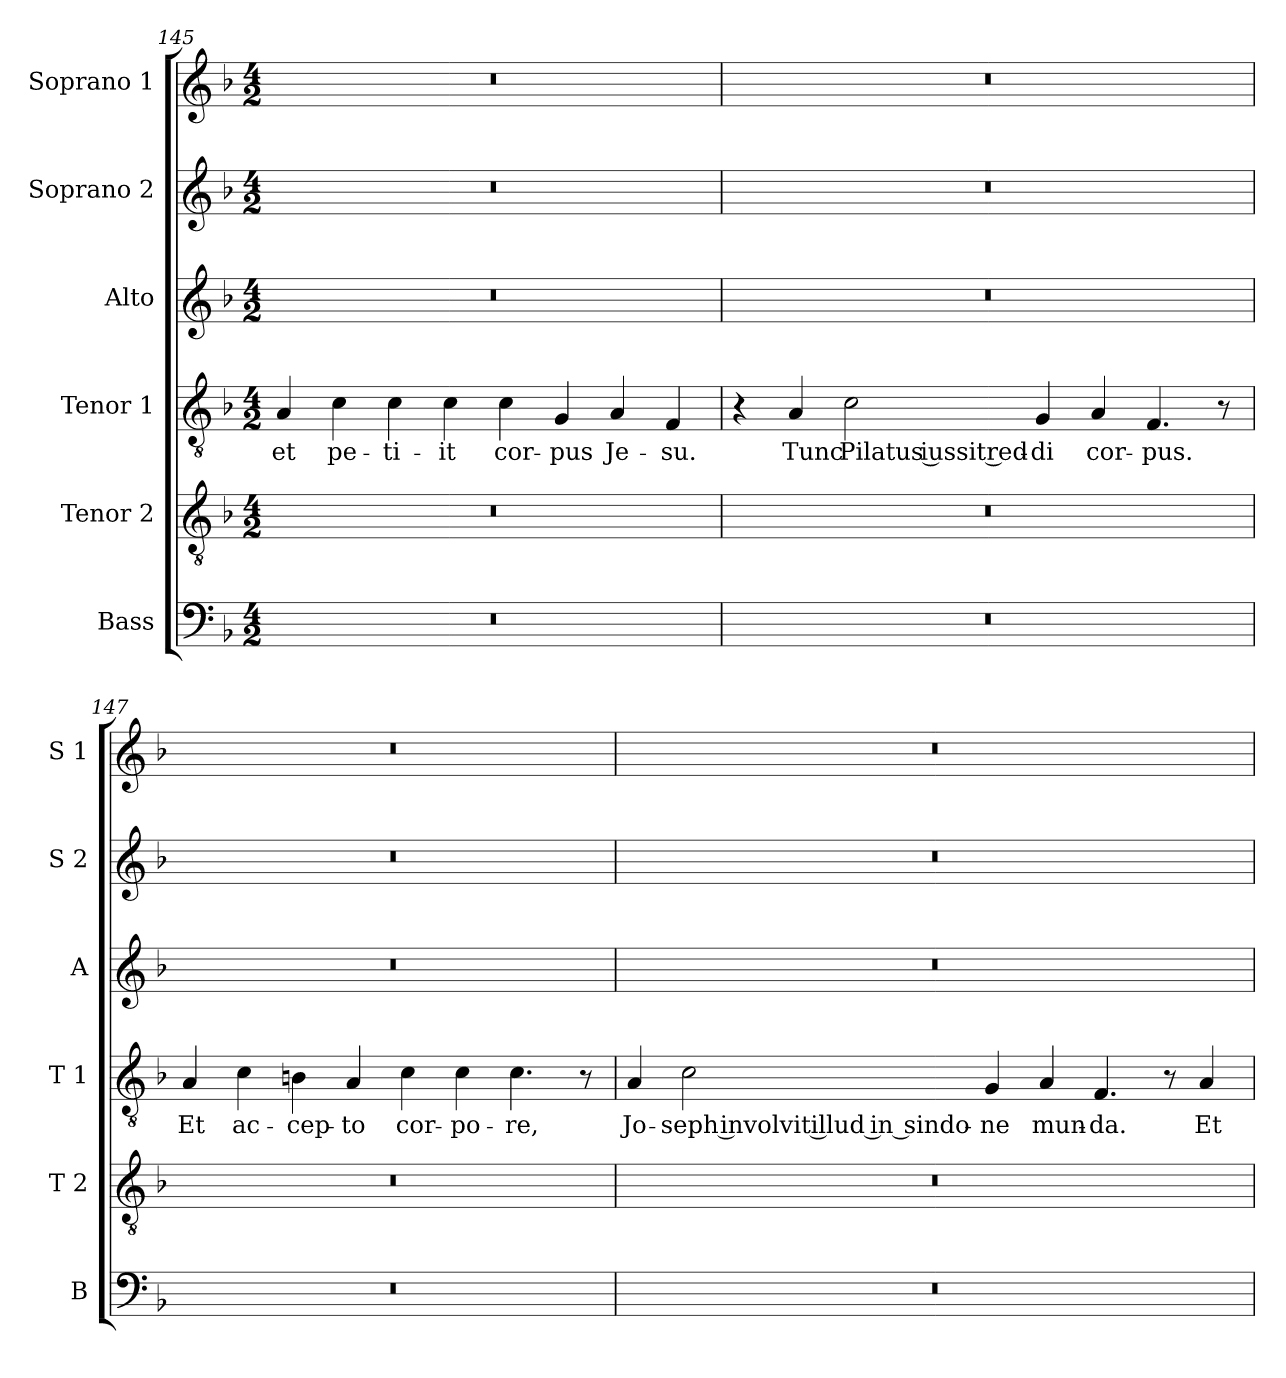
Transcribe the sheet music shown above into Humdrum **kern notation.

**kern	**kern	**kern	**text	**kern	**kern	**kern
*part6	*part5	*part4	*part4	*part3	*part2	*part1
*staff6	*staff5	*staff4	*staff4	*staff3	*staff2	*staff1
*I"Bass	*I"Tenor 2	*I"Tenor 1	*	*I"Alto	*I"Soprano 2	*I"Soprano 1
*I'B	*I'T 2	*I'T 1	*	*I'A	*I'S 2	*I'S 1
!!LO:LB:g=z
*clefF4	*clefGv2	*clefGv2	*	*clefG2	*clefG2	*clefG2
*k[b-]	*k[b-]	*k[b-]	*	*k[b-]	*k[b-]	*k[b-]
*F:	*F:	*F:	*	*F:	*F:	*F:
*M4/2	*M4/2	*M4/2	*	*M4/2	*M4/2	*M4/2
=145	=145	=145	=145	=145	=145	=145
!	!	!	!LO:LY:b	!	!	!
0r	0r	4A/	et	0r	0r	0r
!	!	!	!LO:LY:b	!	!	!
.	.	4c\	pe-	.	.	.
!	!	!	!LO:LY:b	!	!	!
.	.	4c\	-ti-	.	.	.
!	!	!	!LO:LY:b	!	!	!
.	.	4c\	-it	.	.	.
!	!	!	!LO:LY:b	!	!	!
.	.	4c\	cor-	.	.	.
!	!	!	!LO:LY:b	!	!	!
.	.	4G/	-pus	.	.	.
!	!	!	!LO:LY:b	!	!	!
.	.	4A/	Je-	.	.	.
!	!	!	!LO:LY:b	!	!	!
.	.	4F/	-su.	.	.	.
=146	=146	=146	=146	=146	=146	=146
0r	0r	4r	.	0r	0r	0r
!	!	!	!LO:LY:b	!	!	!
.	.	4A/	Tunc	.	.	.
!	!	!	!LO:LY:b	!	!	!
.	.	2c\	Pilatus iussit red-	.	.	.
!	!	!	!LO:LY:b	!	!	!
.	.	4G/	-di	.	.	.
!	!	!	!LO:LY:b	!	!	!
.	.	4A/	cor-	.	.	.
!	!	!	!LO:LY:b	!	!	!
.	.	4.F/	-pus.	.	.	.
.	.	8r	.	.	.	.
=147	=147	=147	=147	=147	=147	=147
!	!	!	!LO:LY:b	!	!	!
0r	0r	4A/	Et	0r	0r	0r
!	!	!	!LO:LY:b	!	!	!
.	.	4c\	ac-	.	.	.
!	!	!	!LO:LY:b	!	!	!
.	.	4Bn\	-cep-	.	.	.
!	!	!	!LO:LY:b	!	!	!
.	.	4A/	-to	.	.	.
!	!	!	!LO:LY:b	!	!	!
.	.	4c\	cor-	.	.	.
!	!	!	!LO:LY:b	!	!	!
.	.	4c\	-po-	.	.	.
!	!	!	!LO:LY:b	!	!	!
.	.	4.c\	-re,	.	.	.
.	.	8r	.	.	.	.
!!LO:PB:g=z
=148	=148	=148	=148	=148	=148	=148
!	!	!	!LO:LY:b	!	!	!
0r	0r	4A/	Jo-	0r	0r	0r
!	!	!	!LO:LY:b	!	!	!
.	.	2c\	-seph involvit illud in sindo-	.	.	.
!	!	!	!LO:LY:b	!	!	!
.	.	4G/	-ne	.	.	.
!	!	!	!LO:LY:b	!	!	!
.	.	4A/	mun-	.	.	.
!	!	!	!LO:LY:b	!	!	!
.	.	4.F/	-da.	.	.	.
.	.	8r	.	.	.	.
!	!	!	!LO:LY:b	!	!	!
.	.	4A/	Et	.	.	.
=	=	=	=	=	=	=
*-	*-	*-	*-	*-	*-	*-
